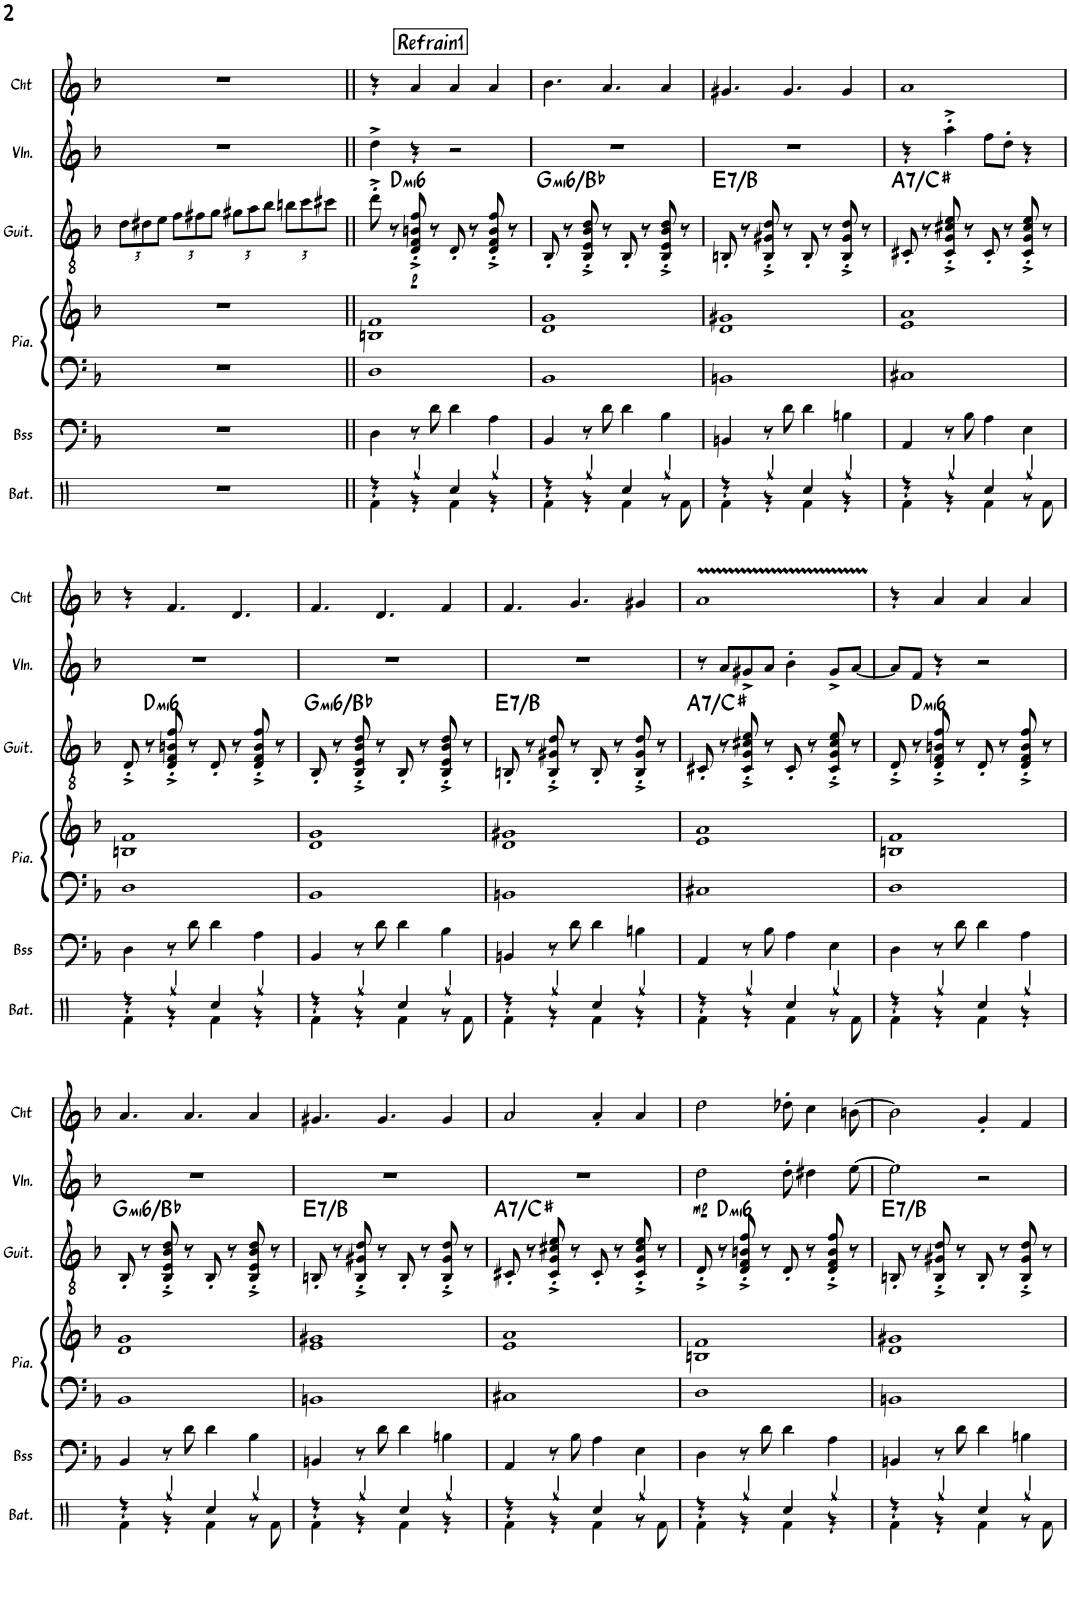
**kern	**kern	**kern	**kern	**kern	**dynam	**harte	**kern	**dynam	**kern
*part6	*part5	*part4	*part4	*part3	*part3	*part3	*part2	*part2	*part1
*staff7	*staff6	*staff5	*staff4	*staff3	*staff3	*	*staff2	*staff2	*staff1
*I"Batterie	*I"Basse	*I"Piano	*	*I"Guitare	*	*	*I"Violon	*	*I"Chant
*I'Bat.	*I'Bss	*I'Pia.	*	*I'Guit.	*	*	*I'Vln.	*	*I'Cht
!!LO:PB:g=z
*clefX	*clefF4	*clefF4	*clefG2	*clefGv2	*	*	*clefG2	*	*clefG2
*	*Trd7c12	*	*	*	*	*	*	*	*
*k[]	*k[b-]	*k[b-]	*k[b-]	*k[b-]	*	*	*k[b-]	*	*k[b-]
*M4/4	*M4/4	*M4/4	*M4/4	*M4/4	*	*	*M4/4	*	*M4/4
*	*	*	*	*Xbrackettup	*	*	*	*	*
=11	=11	=11	=11	=11	=11	=11	=11	=11	=11
1r	1r	1r	1r	12d\L	.	.	1r	.	1r
.	.	.	.	12d#X\	.	.	.	.	.
.	.	.	.	12e\J	.	.	.	.	.
.	.	.	.	12f\L	.	.	.	.	.
.	.	.	.	12f#X\	.	.	.	.	.
.	.	.	.	12g\J	.	.	.	.	.
.	.	.	.	12g#X\L	.	.	.	.	.
.	.	.	.	12a\	.	.	.	.	.
.	.	.	.	12b-\J	.	.	.	.	.
.	.	.	.	12bn\L	.	.	.	.	.
.	.	.	.	12cc\	.	.	.	.	.
.	.	.	.	12cc#X\J	.	.	.	.	.
!!LO:REH:place=s1:a:B:rj:fs=14:t=Refrain1
=12||	=12||	=12||	=12||	=12||	=12||	=12||	=12||	=12||	=12||
*^	*	*	*	*	*	*	*	*	*
!	!	!	!	!	!	!	!LO:H:kt=mi6	!	!	!
4r	4Rf\	4D\	1D	1Bn 1f	8dd'^\	.	D:min6	4dd^\	.	4r
.	.	.	.	.	8r	.	.	.	.	.
!	!	!	!	!	!	!LO:DY:b	!	!	!	!
4Rgg/	4r	8r	.	.	8D/'^ 8F/'^ 8Bn/'^ 8f/'^	p	.	4r	.	4a/
.	.	8d\	.	.	8r	.	.	.	.	.
4Rcc/	4Rf\	4d\	.	.	8D'/	.	.	2r	.	4a/
.	.	.	.	.	8r	.	.	.	.	.
4Rgg/	4r	4A\	.	.	8D/'^ 8F/'^ 8B/'^ 8f/'^	.	.	.	.	4a/
.	.	.	.	.	8r	.	.	.	.	.
=13	=13	=13	=13	=13	=13	=13	=13	=13	=13	=13
!	!	!	!	!	!	!	!LO:H:kt=mi6	!	!	!
4r	4Rf\	4BB-/	1BB-	1d 1g	8BB-'/	.	G:min6/b3	1r	.	4.b-\
.	.	.	.	.	8r	.	.	.	.	.
4Rgg/	4r	8r	.	.	8BB-/'^ 8E/'^ 8B-/'^ 8d/'^	.	.	.	.	.
.	.	8d\	.	.	8r	.	.	.	.	4.a/
4Rcc/	4Rf\	4d\	.	.	8BB-'/	.	.	.	.	.
.	.	.	.	.	8r	.	.	.	.	.
4Rgg/	8r	4B-\	.	.	8BB-/'^ 8E/'^ 8B-/'^ 8d/'^	.	.	.	.	4a/
.	8Rf\	.	.	.	8r	.	.	.	.	.
=14	=14	=14	=14	=14	=14	=14	=14	=14	=14	=14
!	!	!	!	!	!	!	!LO:H:kt=7	!	!	!
4r	4Rf\	4BBn/	1BBn	1d 1g#X	8BBn'/	.	E:7/5	1r	.	4.g#X/
.	.	.	.	.	8r	.	.	.	.	.
4Rgg/	4r	8r	.	.	8BB/'^ 8G#X/'^ 8d/'^	.	.	.	.	.
.	.	8d\	.	.	8r	.	.	.	.	4.g#/
4Rcc/	4Rf\	4d\	.	.	8BB'/	.	.	.	.	.
.	.	.	.	.	8r	.	.	.	.	.
4Rgg/	4r	4Bn\	.	.	8BB/'^ 8G#/'^ 8d/'^	.	.	.	.	4g#/
.	.	.	.	.	8r	.	.	.	.	.
=15	=15	=15	=15	=15	=15	=15	=15	=15	=15	=15
!	!	!	!	!	!	!	!LO:H:kt=7	!	!	!
4r	4Rf\	4AA/	1C#X	1e 1a	8C#X'/	.	A:7/3	4r	.	1a
.	.	.	.	.	8r	.	.	.	.	.
4Rgg/	4r	8r	.	.	8C#/'^ 8G/'^ 8c#X/'^ 8e/'^	.	.	4aa'^\	.	.
.	.	8B-\	.	.	8r	.	.	.	.	.
4Rcc/	4Rf\	4A\	.	.	8C#'/	.	.	8ff\L	.	.
.	.	.	.	.	8r	.	.	8dd'\J	.	.
4Rgg/	8r	4E\	.	.	8C#/'^ 8G/'^ 8c#/'^ 8e/'^	.	.	4r	.	.
.	8Rf\	.	.	.	8r	.	.	.	.	.
!!LO:LB:g=z
=16	=16	=16	=16	=16	=16	=16	=16	=16	=16	=16
!	!	!	!	!	!	!	!LO:H:kt=mi6	!	!	!
4r	4Rf\	4D\	1D	1Bn 1f	8D'^/	.	D:min6	1r	.	4r
.	.	.	.	.	8r	.	.	.	.	.
4Rgg/	4r	8r	.	.	8D/'^ 8F/'^ 8Bn/'^ 8f/'^	.	.	.	.	4.f/
.	.	8d\	.	.	8r	.	.	.	.	.
4Rcc/	4Rf\	4d\	.	.	8D'/	.	.	.	.	.
.	.	.	.	.	8r	.	.	.	.	4.d/
4Rgg/	4r	4A\	.	.	8D/'^ 8F/'^ 8B/'^ 8f/'^	.	.	.	.	.
.	.	.	.	.	8r	.	.	.	.	.
=17	=17	=17	=17	=17	=17	=17	=17	=17	=17	=17
!	!	!	!	!	!	!	!LO:H:kt=mi6	!	!	!
4r	4Rf\	4BB-/	1BB-	1d 1g	8BB-'/	.	G:min6/b3	1r	.	4.f/
.	.	.	.	.	8r	.	.	.	.	.
4Rgg/	4r	8r	.	.	8BB-/'^ 8E/'^ 8B-/'^ 8d/'^	.	.	.	.	.
.	.	8d\	.	.	8r	.	.	.	.	4.d/
4Rcc/	4Rf\	4d\	.	.	8BB-'/	.	.	.	.	.
.	.	.	.	.	8r	.	.	.	.	.
4Rgg/	8r	4B-\	.	.	8BB-/'^ 8E/'^ 8B-/'^ 8d/'^	.	.	.	.	4f/
.	8Rf\	.	.	.	8r	.	.	.	.	.
=18	=18	=18	=18	=18	=18	=18	=18	=18	=18	=18
!	!	!	!	!	!	!	!LO:H:kt=7	!	!	!
4r	4Rf\	4BBn/	1BBn	1d 1g#X	8BBn'/	.	E:7/5	1r	.	4.f/
.	.	.	.	.	8r	.	.	.	.	.
4Rgg/	4r	8r	.	.	8BB/'^ 8G#X/'^ 8d/'^	.	.	.	.	.
.	.	8d\	.	.	8r	.	.	.	.	4.g/
4Rcc/	4Rf\	4d\	.	.	8BB'/	.	.	.	.	.
.	.	.	.	.	8r	.	.	.	.	.
4Rgg/	4r	4Bn\	.	.	8BB/'^ 8G#/'^ 8d/'^	.	.	.	.	4g#X/
.	.	.	.	.	8r	.	.	.	.	.
=19	=19	=19	=19	=19	=19	=19	=19	=19	=19	=19
!	!	!	!	!	!	!	!LO:H:kt=7	!	!	!
4r	4Rf\	4AA/	1C#X	1e 1a	8C#X'/	.	A:7/3	8r	.	1a
.	.	.	.	.	8r	.	.	8a/L	.	.
4Rgg/	4r	8r	.	.	8C#/'^ 8G/'^ 8c#X/'^ 8e/'^	.	.	8g#X^/	.	.
.	.	8B-\	.	.	8r	.	.	8a/J	.	.
4Rcc/	4Rf\	4A\	.	.	8C#'/	.	.	4b-'\	.	.
.	.	.	.	.	8r	.	.	.	.	.
4Rgg/	8r	4E\	.	.	8C#/'^ 8G/'^ 8c#/'^ 8e/'^	.	.	8g#^/L	.	.
.	8Rf\	.	.	.	8r	.	.	[8a/J	.	.
=20	=20	=20	=20	=20	=20	=20	=20	=20	=20	=20
!	!	!	!	!	!	!	!LO:H:kt=mi6	!	!	!
4r	4Rf\	4D\	1D	1Bn 1f	8D'^/	.	D:min6	8a/L]	.	4r
.	.	.	.	.	8r	.	.	8f/J	.	.
4Rgg/	4r	8r	.	.	8D/'^ 8F/'^ 8Bn/'^ 8f/'^	.	.	4r	.	4a/
.	.	8d\	.	.	8r	.	.	.	.	.
4Rcc/	4Rf\	4d\	.	.	8D'/	.	.	2r	.	4a/
.	.	.	.	.	8r	.	.	.	.	.
4Rgg/	4r	4A\	.	.	8D/'^ 8F/'^ 8B/'^ 8f/'^	.	.	.	.	4a/
.	.	.	.	.	8r	.	.	.	.	.
!!LO:LB:g=z
=21	=21	=21	=21	=21	=21	=21	=21	=21	=21	=21
!	!	!	!	!	!	!	!LO:H:kt=mi6	!	!	!
4r	4Rf\	4BB-/	1BB-	1d 1g	8BB-'/	.	G:min6/b3	1r	.	4.a/
.	.	.	.	.	8r	.	.	.	.	.
4Rgg/	4r	8r	.	.	8BB-/'^ 8E/'^ 8B-/'^ 8d/'^	.	.	.	.	.
.	.	8d\	.	.	8r	.	.	.	.	4.a/
4Rcc/	4Rf\	4d\	.	.	8BB-'/	.	.	.	.	.
.	.	.	.	.	8r	.	.	.	.	.
4Rgg/	8r	4B-\	.	.	8BB-/'^ 8E/'^ 8B-/'^ 8d/'^	.	.	.	.	4a/
.	8Rf\	.	.	.	8r	.	.	.	.	.
=22	=22	=22	=22	=22	=22	=22	=22	=22	=22	=22
!	!	!	!	!	!	!	!LO:H:kt=7	!	!	!
4r	4Rf\	4BBn/	1BBn	1e 1g#X	8BBn'/	.	E:7/5	1r	.	4.g#X/
.	.	.	.	.	8r	.	.	.	.	.
4Rgg/	4r	8r	.	.	8BB/'^ 8G#X/'^ 8d/'^	.	.	.	.	.
.	.	8d\	.	.	8r	.	.	.	.	4.g#/
4Rcc/	4Rf\	4d\	.	.	8BB'/	.	.	.	.	.
.	.	.	.	.	8r	.	.	.	.	.
4Rgg/	4r	4Bn\	.	.	8BB/'^ 8G#/'^ 8d/'^	.	.	.	.	4g#/
.	.	.	.	.	8r	.	.	.	.	.
=23	=23	=23	=23	=23	=23	=23	=23	=23	=23	=23
!	!	!	!	!	!	!	!LO:H:kt=7	!	!	!
4r	4Rf\	4AA/	1C#X	1e 1a	8C#X'/	.	A:7/3	1r	.	2a/
.	.	.	.	.	8r	.	.	.	.	.
4Rgg/	4r	8r	.	.	8C#/'^ 8G/'^ 8c#X/'^ 8e/'^	.	.	.	.	.
.	.	8B-\	.	.	8r	.	.	.	.	.
4Rcc/	4Rf\	4A\	.	.	8C#'/	.	.	.	.	4a'/
.	.	.	.	.	8r	.	.	.	.	.
4Rgg/	8r	4E\	.	.	8C#/'^ 8G/'^ 8c#/'^ 8e/'^	.	.	.	.	4a/
.	8Rf\	.	.	.	8r	.	.	.	.	.
=24	=24	=24	=24	=24	=24	=24	=24	=24	=24	=24
!	!	!	!	!	!	!	!LO:H:kt=mi6	!	!LO:DY:b	!
4r	4Rf\	4D\	1D	1Bn 1f	8D'^/	.	D:min6	2dd\	mp	2dd\
.	.	.	.	.	8r	.	.	.	.	.
4Rgg/	4r	8r	.	.	8D/'^ 8F/'^ 8Bn/'^ 8f/'^	.	.	.	.	.
.	.	8d\	.	.	8r	.	.	.	.	.
4Rcc/	4Rf\	4d\	.	.	8D'/	.	.	8dd'\	.	8dd-X'\
.	.	.	.	.	8r	.	.	4dd#X\	.	4cc\
4Rgg/	4r	4A\	.	.	8D/'^ 8F/'^ 8B/'^ 8f/'^	.	.	.	.	.
.	.	.	.	.	8r	.	.	[8ee\	.	[8bn\
=25	=25	=25	=25	=25	=25	=25	=25	=25	=25	=25
!	!	!	!	!	!	!	!LO:H:kt=7	!	!	!
4r	4Rf\	4BBn/	1BBn	1d 1g#X	8BBn'/	.	E:7/5	2ee\]	.	2b\]
.	.	.	.	.	8r	.	.	.	.	.
4Rgg/	4r	8r	.	.	8BB/'^ 8G#X/'^ 8d/'^	.	.	.	.	.
.	.	8d\	.	.	8r	.	.	.	.	.
4Rcc/	4Rf\	4d\	.	.	8BB'/	.	.	2r	.	4g'/
.	.	.	.	.	8r	.	.	.	.	.
4Rgg/	8r	4Bn\	.	.	8BB/'^ 8G#/'^ 8d/'^	.	.	.	.	4f/
.	8Rf\	.	.	.	8r	.	.	.	.	.
*v	*v	*	*	*	*	*	*	*	*	*
=	=	=	=	=	=	=	=	=	=
*-	*-	*-	*-	*-	*-	*-	*-	*-	*-
